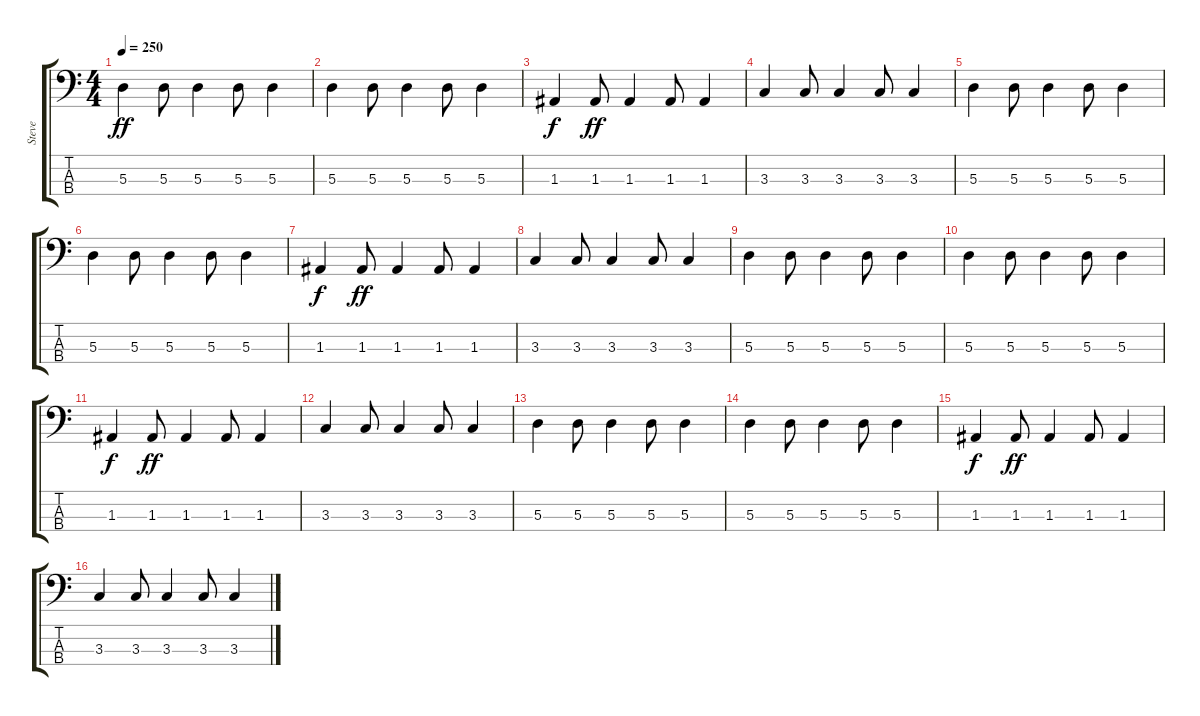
\track ("Steve" "Steve") {instrument electricbassfinger}
\staff {score tabs}
\tuning (G2 D2 A1 E1) {hide}
\ts (4 4)
\tempo 250
\clef f4
\ks c
5.3.4{dy ff} 5.3.8 5.3.4 5.3.8 5.3.4 |
5.3.4 5.3.8 5.3.4 5.3.8 5.3.4 |
1.3.4{dy f} 1.3.8{dy ff} 1.3.4 1.3.8 1.3.4 |
3.3.4 3.3.8 3.3.4 3.3.8 3.3.4 |
5.3.4 5.3.8 5.3.4 5.3.8 5.3.4 |
5.3.4 5.3.8 5.3.4 5.3.8 5.3.4 |
1.3.4{dy f} 1.3.8{dy ff} 1.3.4 1.3.8 1.3.4 |
3.3.4 3.3.8 3.3.4 3.3.8 3.3.4 |
5.3.4 5.3.8 5.3.4 5.3.8 5.3.4 |
5.3.4 5.3.8 5.3.4 5.3.8 5.3.4 |
1.3.4{dy f} 1.3.8{dy ff} 1.3.4 1.3.8 1.3.4 |
3.3.4 3.3.8 3.3.4 3.3.8 3.3.4 |
5.3.4 5.3.8 5.3.4 5.3.8 5.3.4 |
5.3.4 5.3.8 5.3.4 5.3.8 5.3.4 |
1.3.4{dy f} 1.3.8{dy ff} 1.3.4 1.3.8 1.3.4 |
3.3.4 3.3.8 3.3.4 3.3.8 3.3.4
